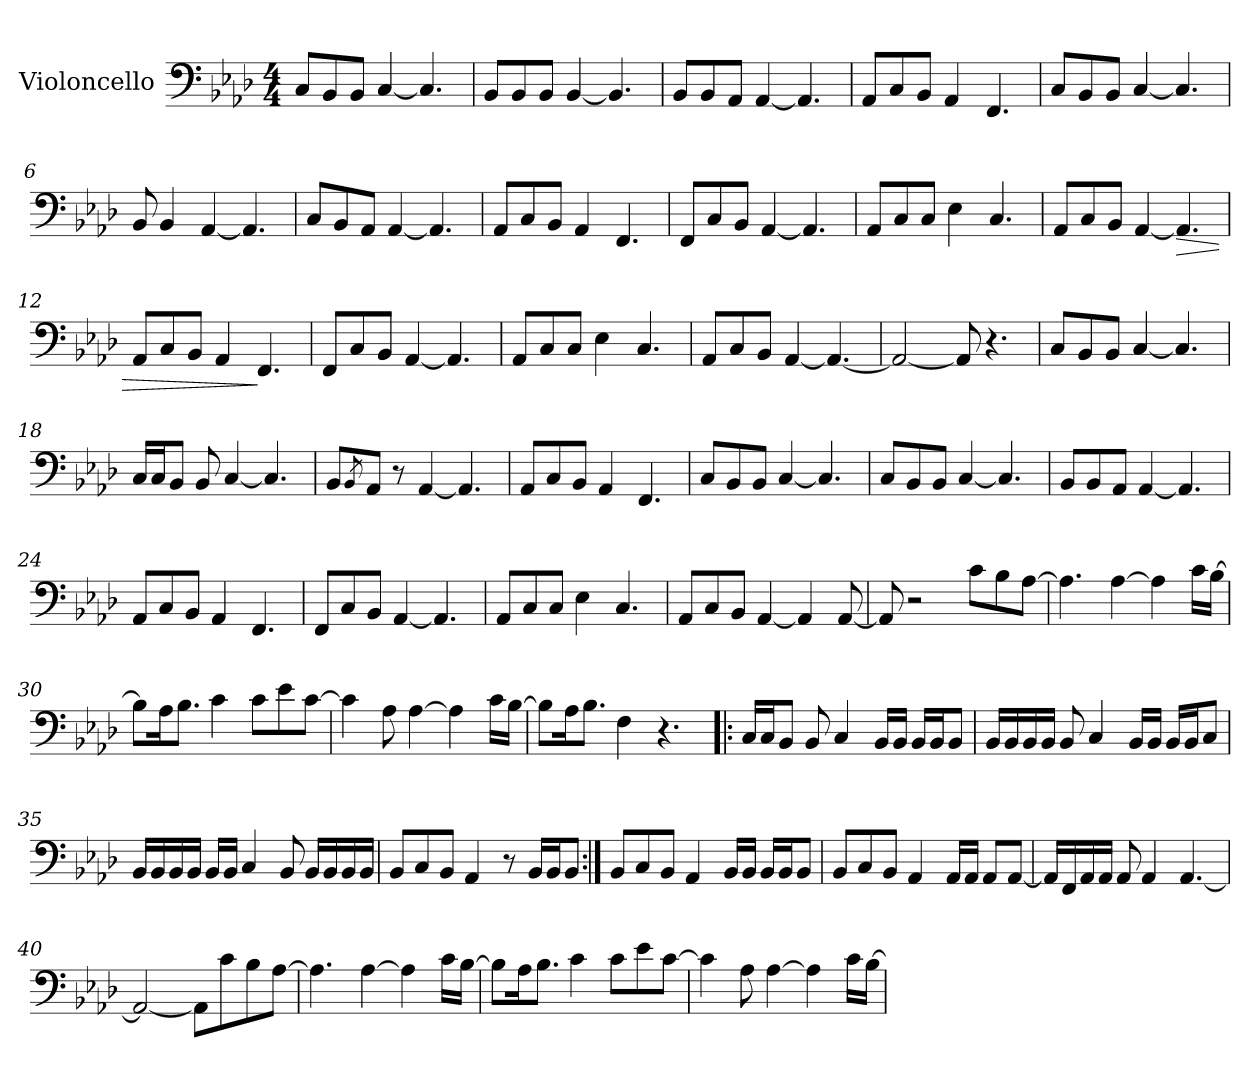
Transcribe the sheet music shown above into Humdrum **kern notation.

**kern	**dynam
*part1	*part1
*staff1	*staff1
*I"Violoncello	*
*I'Vc.	*
*clefF4	*
*k[b-e-a-d-]	*
*M4/4	*
*MM110	*
=1	=1
8C/L	.
8BB-/	.
8BB-/J	.
[4C/	.
4.C/]	.
=2	=2
8BB-/L	.
8BB-/	.
8BB-/J	.
[4BB-/	.
4.BB-/]	.
=3	=3
8BB-/L	.
8BB-/	.
8AA-/J	.
[4AA-/	.
4.AA-/]	.
=4	=4
8AA-/L	.
8C/	.
8BB-/J	.
4AA-/	.
4.FF/	.
=5	=5
8C/L	.
8BB-/	.
8BB-/J	.
[4C/	.
4.C/]	.
=6	=6
8BB-/	.
4BB-/	.
[4AA-/	.
4.AA-/]	.
=7	=7
8C/L	.
8BB-/	.
8AA-/J	.
[4AA-/	.
4.AA-/]	.
!!LO:LB:g=z
=8	=8
8AA-/L	.
8C/	.
8BB-/J	.
4AA-/	.
4.FF/	.
=9	=9
8FF/L	.
8C/	.
8BB-/J	.
[4AA-/	.
4.AA-/]	.
=10	=10
8AA-/L	.
8C/	.
8C/J	.
4E-\	.
4.C/	.
=11	=11
8AA-/L	.
8C/	.
8BB-/J	.
[4AA-/	.
!	!LO:HP:b
4.AA-/]	>
=12	=12
8AA-/L	.
8C/	.
8BB-/J	.
4AA-/	.
4.FF/	]
=13	=13
8FF/L	.
8C/	.
8BB-/J	.
[4AA-/	.
4.AA-/]	.
=14	=14
8AA-/L	.
8C/	.
8C/J	.
4E-\	.
4.C/	.
!!LO:LB:g=z
=15	=15
8AA-/L	.
8C/	.
8BB-/J	.
[4AA-/	.
4.AA-/_	.
=16	=16
2AA-/_	.
8AA-/]	.
4.r	.
=17	=17
8C/L	.
8BB-/	.
8BB-/J	.
[4C/	.
4.C/]	.
=18	=18
16C/LL	.
16C/J	.
8BB-/J	.
8BB-/	.
[4C/	.
4.C/]	.
=19	=19
8BB-/L	.
8qBB-/	.
8AA-/J	.
8r	.
[4AA-/	.
4.AA-/]	.
=20	=20
8AA-/L	.
8C/	.
8BB-/J	.
4AA-/	.
4.FF/	.
=21	=21
8C/L	.
8BB-/	.
8BB-/J	.
[4C/	.
4.C/]	.
!!LO:LB:g=z
=22	=22
8C/L	.
8BB-/	.
8BB-/J	.
[4C/	.
4.C/]	.
=23	=23
8BB-/L	.
8BB-/	.
8AA-/J	.
[4AA-/	.
4.AA-/]	.
=24	=24
8AA-/L	.
8C/	.
8BB-/J	.
4AA-/	.
4.FF/	.
=25	=25
8FF/L	.
8C/	.
8BB-/J	.
[4AA-/	.
4.AA-/]	.
=26	=26
8AA-/L	.
8C/	.
8C/J	.
4E-\	.
4.C/	.
=27	=27
8AA-/L	.
8C/	.
8BB-/J	.
[4AA-/	.
4AA-/]	.
[8AA-/	.
=28	=28
8AA-/]	.
2r	.
8c\L	.
8B-\	.
[8A-\J	.
!!LO:LB:g=z
=29	=29
4.A-\]	.
[4A-\	.
4A-\]	.
16c\LL	.
[16B-\JJ	.
=30	=30
8B-\L]	.
16A-\K	.
8.B-\J	.
4c\	.
8c\L	.
8e-\	.
[8c\J	.
=31	=31
4c\]	.
8A-\	.
[4A-\	.
4A-\]	.
16c\LL	.
[16B-\JJ	.
=32	=32
8B-\L]	.
16A-\K	.
8.B-\J	.
4F\	.
4.r	.
=33!|:	=33!|:
16C/LL	.
16C/J	.
8BB-/J	.
8BB-/	.
4C/	.
16BB-/LL	.
16BB-/JJ	.
16BB-/LL	.
16BB-/J	.
8BB-/J	.
!!LO:LB:g=z
=34	=34
16BB-/LL	.
16BB-/	.
16BB-/	.
16BB-/JJ	.
8BB-/	.
4C/	.
16BB-/LL	.
16BB-/JJ	.
16BB-/LL	.
16BB-/J	.
8C/J	.
=35	=35
16BB-/LL	.
16BB-/	.
16BB-/	.
16BB-/JJ	.
16BB-/LL	.
16BB-/JJ	.
4C/	.
8BB-/	.
16BB-/LL	.
16BB-/	.
16BB-/	.
16BB-/JJ	.
=36	=36
8BB-/L	.
8C/	.
8BB-/J	.
4AA-/	.
8r	.
16BB-/LL	.
16BB-/J	.
8BB-/J	.
=37:|!	=37:|!
8BB-/L	.
8C/	.
8BB-/J	.
4AA-/	.
16BB-/LL	.
16BB-/JJ	.
16BB-/LL	.
16BB-/J	.
8BB-/J	.
!!LO:LB:g=z
=38	=38
8BB-/L	.
8C/	.
8BB-/J	.
4AA-/	.
16AA-/LL	.
16AA-/JJ	.
8AA-/L	.
[8AA-/J	.
=39	=39
16AA-/LL]	.
16FF/	.
16AA-/	.
16AA-/JJ	.
8AA-/	.
4AA-/	.
[4.AA-/	.
=40	=40
2AA-/_	.
8AA-\L]	.
8c\	.
8B-\	.
[8A-\J	.
=41	=41
4.A-\]	.
[4A-\	.
4A-\]	.
16c\LL	.
[16B-\JJ	.
=42	=42
8B-\L]	.
16A-\K	.
8.B-\J	.
4c\	.
8c\L	.
8e-\	.
[8c\J	.
=43	=43
4c\]	.
8A-\	.
[4A-\	.
4A-\]	.
16c\LL	.
[16B-\JJ	.
=	=
*-	*-
